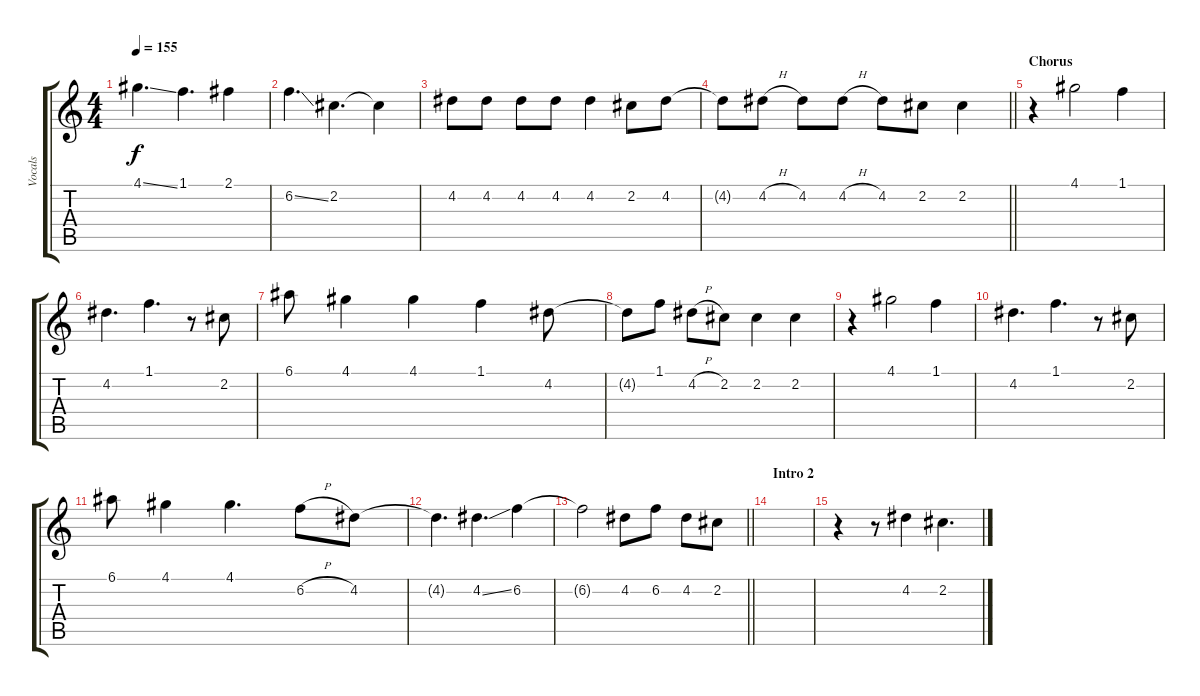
\track ("Vocals" "Vocals") {instrument electricguitarjazz}
\staff {score tabs}
\tuning (E4 B3 G3 D3 A2 E2) {hide}
\ts (4 4)
\tempo 155
\clef g2
\ks c
4.1{ss}.4{d dy f} 1.1.4{d} 2.1.4 |
6.2{ss}.4{d} 2.2.4{d} 2.2{t}.4 |
4.2.8 4.2.8 4.2.8 4.2.8 4.2.4 2.2.8 4.2.8 |
\barLineRight lightlight
4.2{t}.8 4.2{h}.8 4.2.8 4.2{h}.8 4.2.8 2.2.8 2.2.4 |
\section ("" "Chorus")
r.4 4.1.2 1.1.4 |
4.2.4{d} 1.1.4{d} r.8 2.2.8 |
6.1.8 4.1.4 4.1.4 1.1.4 4.2.8 |
4.2{t}.8 1.1.8 4.2{h}.8 2.2.8 2.2.4 2.2.4 |
r.4 4.1.2 1.1.4 |
4.2.4{d} 1.1.4{d} r.8 2.2.8 |
6.1.8 4.1.4 4.1.4{d} 6.2{h}.8 4.2.8 |
4.2{t}.4{d} 4.2{ss}.4{d} 6.2.4 |
\barLineRight lightlight
6.2{t}.2 4.2.8 6.2.8 4.2.8 2.2.8 |
\section ("" "Intro 2")
|
r.4 r.8 4.2.4 2.2.4{d}
